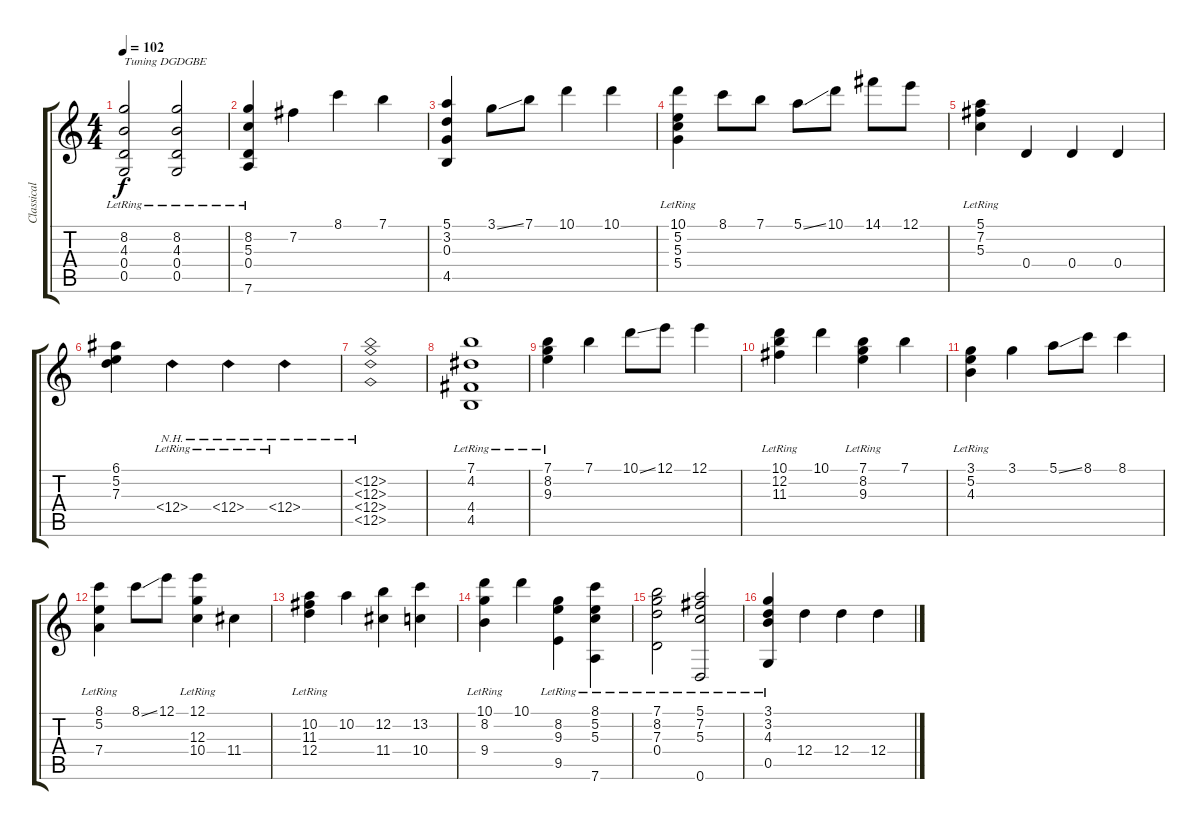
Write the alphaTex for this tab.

\track ("Classical guitar" "Classical ") {instrument acousticguitarnylon}
\staff {score tabs}
\tuning (E4 B3 G3 D3 G2 D2) {hide}
\ts (4 4)
\tempo 102
\clef g2
\ks c
(8.2{lr} 4.3 0.4 0.5).2{txt "Tuning DGDGBE" dy f instrument acousticguitarnylon} (8.2{lr} 4.3 0.4 0.5).2 |
(8.2{lr} 5.3 0.4 7.6).4 7.2.4 8.1.4 7.1.4 |
(5.1 3.2 0.3 4.5).4 3.1{ss}.8 7.1.8 10.1.4 10.1.4 |
(10.1{lr} 5.2 5.3 5.4).4 8.1.8 7.1.8 5.1{ss}.8 10.1.8 14.1.8 12.1.8 |
(5.1{lr} 7.2 5.3).4 0.4.4 0.4.4 0.4.4 |
(6.1 5.2 7.3).4 12.4{nh lr}.4 12.4{nh lr}.4 12.4{nh lr}.4 |
(12.2{nh} 12.3{nh} 12.4{nh} 12.5{nh}).1 |
(7.1{lr} 4.2 4.4 4.5).1 |
(7.1{lr} 8.2 9.3).4 7.1.4 10.1{ss}.8 12.1.8 12.1.4 |
(10.1{lr} 12.2 11.3).4 10.1.4 (7.1{lr} 8.2 9.3).4 7.1.4 |
(3.1{lr} 5.2 4.3).4 3.1.4 5.1{ss}.8 8.1.8 8.1.4 |
(8.1{lr} 5.2 7.4).4 8.1{ss}.8 12.1.8 (12.1{lr} 12.3 10.4).4 11.4.4 |
(10.2{lr} 11.3 12.4).4 10.2.4 (12.2 11.4).4 (13.2 10.4).4 |
(10.1{lr} 8.2 9.4).4 10.1.4 (8.2{lr} 9.3 9.5).4 (8.1{lr} 5.2 5.3 7.6).4 |
(7.1{lr} 8.2 7.3 0.4).2 (5.1{lr} 7.2 5.3 0.6).2 |
(3.1{lr} 3.2 4.3 0.5).4 12.4.4 12.4.4 12.4.4
